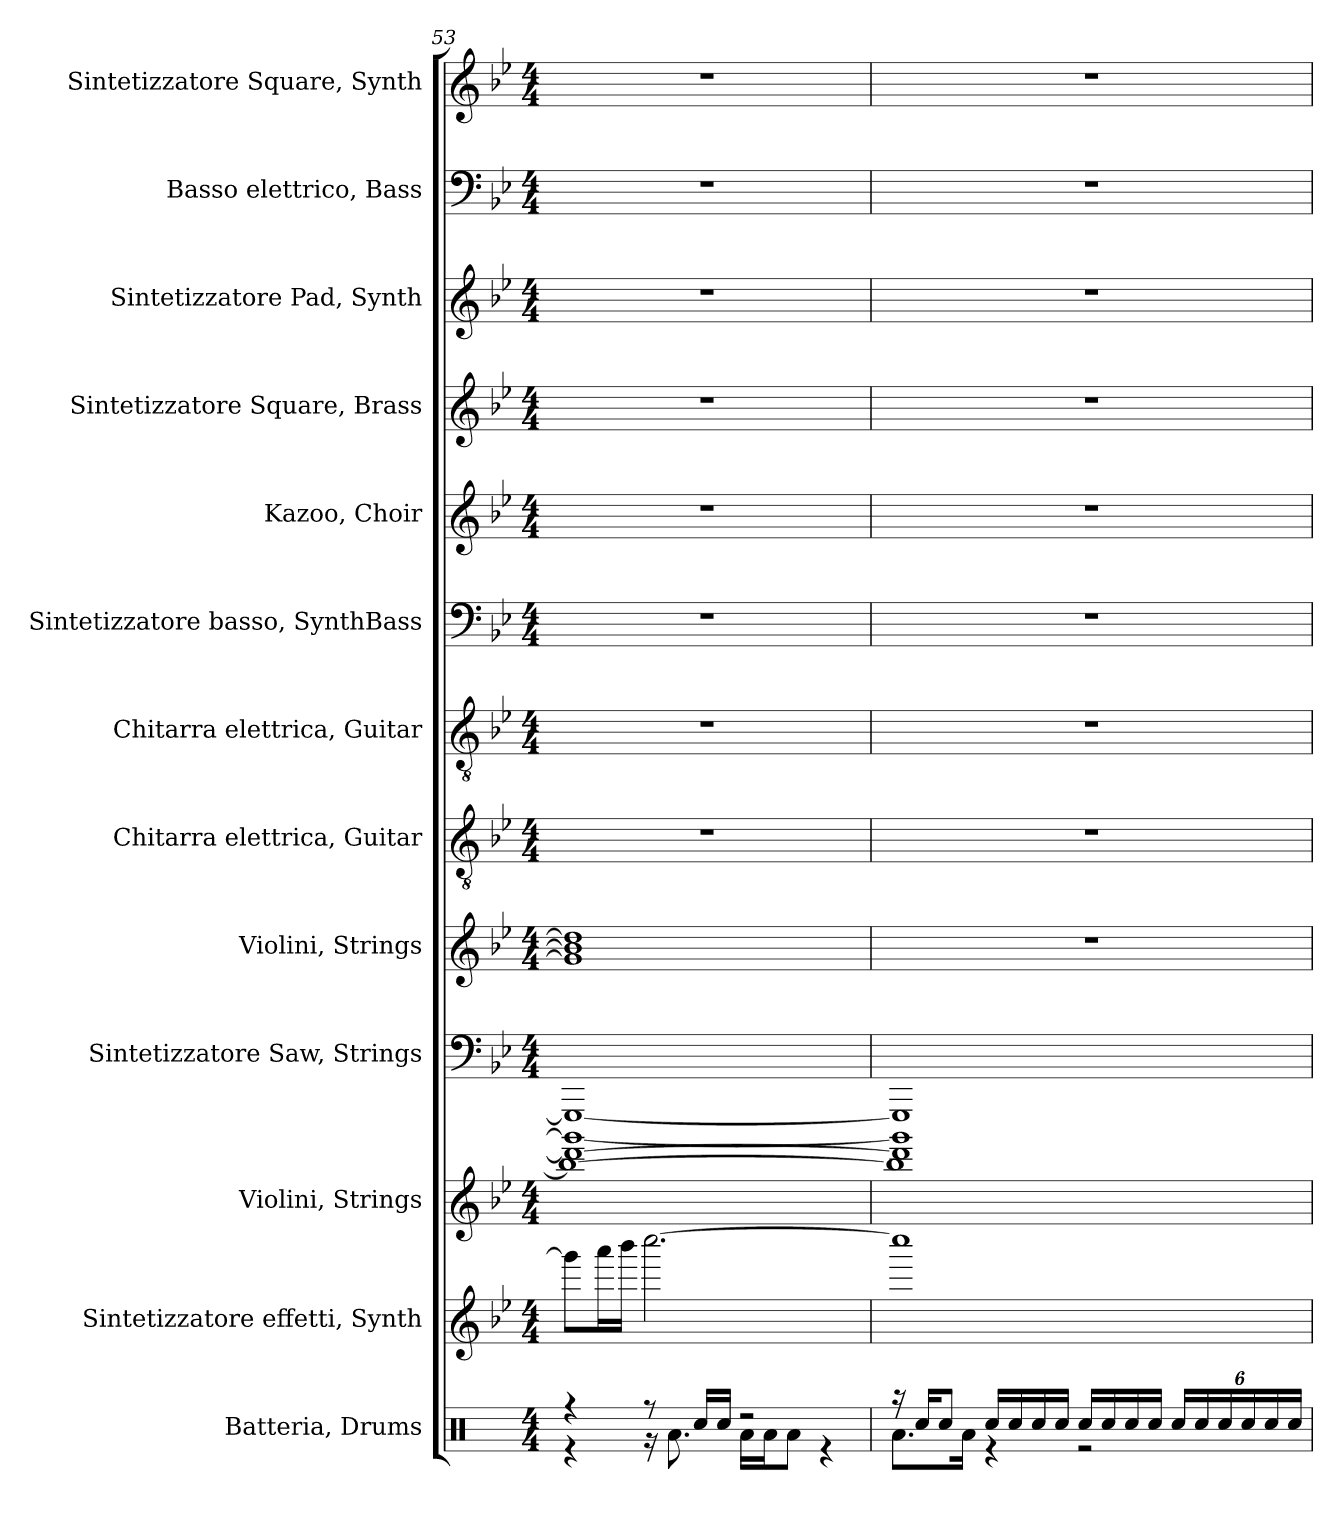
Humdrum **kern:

**kern	**kern	**kern	**kern	**kern	**kern	**kern	**kern	**kern	**kern	**kern	**kern	**kern
*part13	*part12	*part11	*part10	*part9	*part8	*part7	*part6	*part5	*part4	*part3	*part2	*part1
*staff13	*staff12	*staff11	*staff10	*staff9	*staff8	*staff7	*staff6	*staff5	*staff4	*staff3	*staff2	*staff1
*I"Batteria, Drums	*I"Sintetizzatore effetti, Synth	*I"Violini, Strings	*I"Sintetizzatore Saw, Strings	*I"Violini, Strings	*I"Chitarra elettrica, Guitar	*I"Chitarra elettrica, Guitar	*I"Sintetizzatore basso, SynthBass	*I"Kazoo, Choir	*I"Sintetizzatore Square, Brass	*I"Sintetizzatore Pad, Synth	*I"Basso elettrico, Bass	*I"Sintetizzatore Square, Synth
*I'Batt.	*I'Sint.	*I'Vl.	*I'Sint.	*I'Vl.	*I'Chit. el.	*I'Chit. el.	*I'Sint.	*I'Kaz.	*I'Sint.	*I'Sint.	*I'B. el.	*I'Sint.
!!LO:PB:g=z
*clefX	*clefG2	*clefG2	*clefF4	*clefG2	*clefGv2	*clefGv2	*clefF4	*clefG2	*clefG2	*clefG2	*clefF4	*clefG2
*	*	*	*	*	*	*	*	*	*	*	*ITrd7c12	*
*k[]	*k[b-e-]	*k[b-e-]	*k[b-e-]	*k[b-e-]	*k[b-e-]	*k[b-e-]	*k[b-e-]	*k[b-e-]	*k[b-e-]	*k[b-e-]	*k[b-e-]	*k[b-e-]
*M4/4	*M4/4	*M4/4	*M4/4	*M4/4	*M4/4	*M4/4	*M4/4	*M4/4	*M4/4	*M4/4	*M4/4	*M4/4
=53	=53	=53	=53	=53	=53	=53	=53	=53	=53	=53	=53	=53
*^	*	*^	*	*	*	*	*	*	*	*	*	*
*	*	*	*	*^	*	*	*	*	*	*	*	*	*	*
4r	4r	8ggg\L]	1ddd_	1ggg_	1bb-_	1GGG_	1g] 1b-] 1dd]	1r	1r	1r	1r	1r	1r	1r	1r
.	.	16aaa\L	.	.	.	.	.	.	.	.	.	.	.	.	.
.	.	16bbb-\JJ	.	.	.	.	.	.	.	.	.	.	.	.	.
8r	16r	[2.cccc\	.	.	.	.	.	.	.	.	.	.	.	.	.
.	8.Ra\	.	.	.	.	.	.	.	.	.	.	.	.	.	.
16Rcc/LL	.	.	.	.	.	.	.	.	.	.	.	.	.	.	.
16Rcc/JJ	.	.	.	.	.	.	.	.	.	.	.	.	.	.	.
2r	16Ra\LL	.	.	.	.	.	.	.	.	.	.	.	.	.	.
.	16Ra\J	.	.	.	.	.	.	.	.	.	.	.	.	.	.
.	8Ra\J	.	.	.	.	.	.	.	.	.	.	.	.	.	.
.	4r	.	.	.	.	.	.	.	.	.	.	.	.	.	.
=54	=54	=54	=54	=54	=54	=54	=54	=54	=54	=54	=54	=54	=54	=54	=54
16r	8.Ra\L	1cccc]	1ddd]	1ggg]	1bb-]	1GGG]	1r	1r	1r	1r	1r	1r	1r	1r	1r
16Rcc/KL	.	.	.	.	.	.	.	.	.	.	.	.	.	.	.
8Rcc/J	.	.	.	.	.	.	.	.	.	.	.	.	.	.	.
.	16Ra\Jk	.	.	.	.	.	.	.	.	.	.	.	.	.	.
16Rcc/LL	4r	.	.	.	.	.	.	.	.	.	.	.	.	.	.
16Rcc/	.	.	.	.	.	.	.	.	.	.	.	.	.	.	.
16Rcc/	.	.	.	.	.	.	.	.	.	.	.	.	.	.	.
16Rcc/JJ	.	.	.	.	.	.	.	.	.	.	.	.	.	.	.
16Rcc/LL	2r	.	.	.	.	.	.	.	.	.	.	.	.	.	.
16Rcc/	.	.	.	.	.	.	.	.	.	.	.	.	.	.	.
16Rcc/	.	.	.	.	.	.	.	.	.	.	.	.	.	.	.
16Rcc/JJ	.	.	.	.	.	.	.	.	.	.	.	.	.	.	.
*Xbrackettup	*	*	*	*	*	*	*	*	*	*	*	*	*	*	*
24Rcc/LL	.	.	.	.	.	.	.	.	.	.	.	.	.	.	.
24Rcc/	.	.	.	.	.	.	.	.	.	.	.	.	.	.	.
24Rcc/	.	.	.	.	.	.	.	.	.	.	.	.	.	.	.
24Rcc/	.	.	.	.	.	.	.	.	.	.	.	.	.	.	.
24Rcc/	.	.	.	.	.	.	.	.	.	.	.	.	.	.	.
24Rcc/JJ	.	.	.	.	.	.	.	.	.	.	.	.	.	.	.
*v	*v	*	*v	*v	*v	*	*	*	*	*	*	*	*	*	*
=	=	=	=	=	=	=	=	=	=	=	=	=
*-	*-	*-	*-	*-	*-	*-	*-	*-	*-	*-	*-	*-
